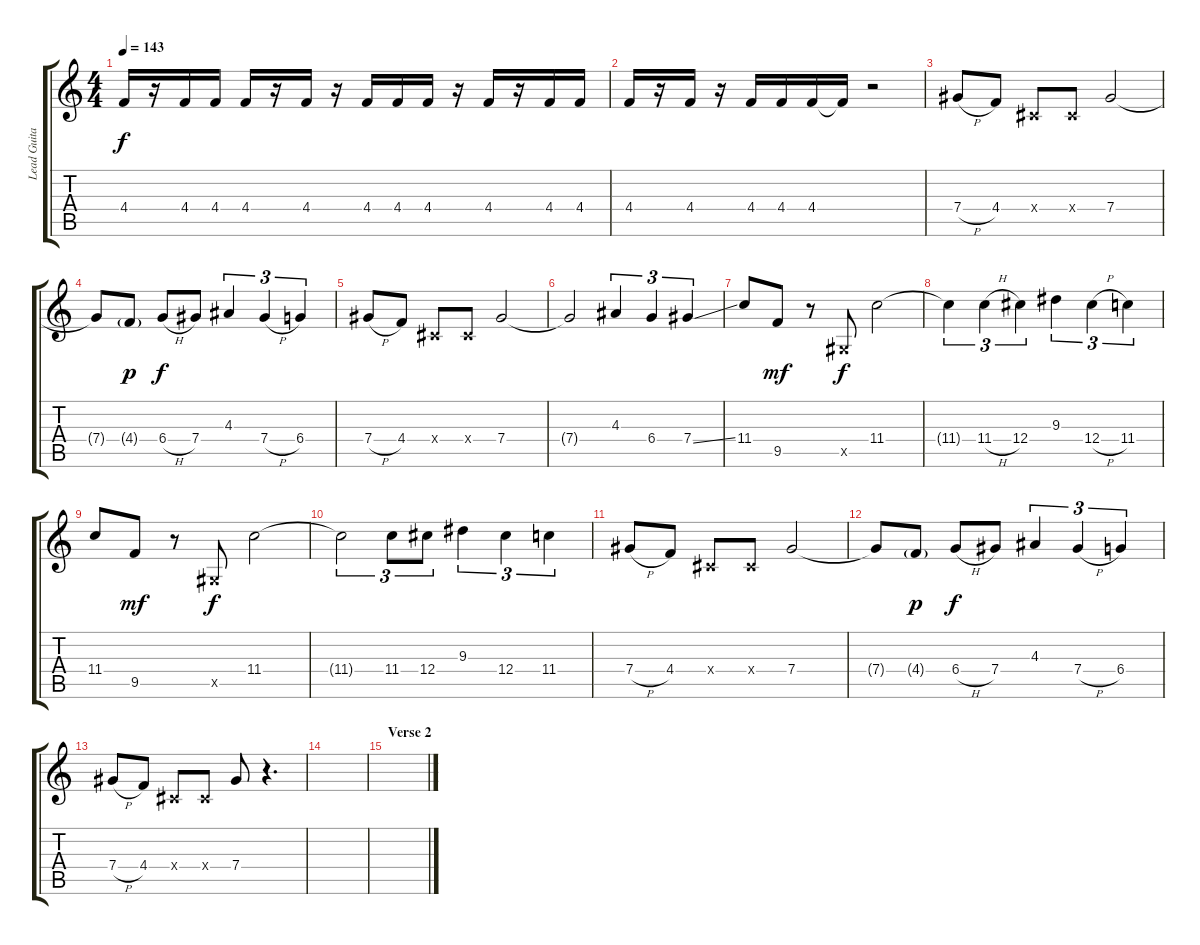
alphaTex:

\track ("Lead Guitar" "Lead Guita") {instrument distortionguitar}
\staff {score tabs}
\tuning (Eb4 Bb3 Gb3 Db3 Ab2 Eb2) {hide}
\ts (4 4)
\tempo 143
\clef g2
\ks c
4.4.16{dy f volume 10} r.16 4.4.16 4.4.16 4.4.16 r.16 4.4.16 r.16 4.4.16 4.4.16 4.4.16 r.16 4.4.16 r.16 4.4.16 4.4.16 |
4.4.16 r.16 4.4.16 r.16 4.4.16 4.4.16 4.4.16 4.4{t}.16 r.2 |
7.4{h}.8{volume 13} 4.4.8 0.4{x}.8 0.4{x}.8 7.4.2 |
7.4{t}.8 4.4{g}.8{dy p} 6.4{h}.8{dy f} 7.4.8 4.3.4{tu (3 2)} 7.4{h}.4{tu (3 2)} 6.4.4{tu (3 2)} |
7.4{h}.8 4.4.8 0.4{x}.8 0.4{x}.8 7.4.2 |
7.4{t}.2 4.3.4{tu (3 2)} 6.4.4{tu (3 2)} 7.4{ss}.4{tu (3 2)} |
11.4.8 9.5.8{dy mf} r.8 0.5{x}.8{dy f} 11.4.2 |
11.4{t}.4{tu (3 2)} 11.4{h}.4{tu (3 2)} 12.4.4{tu (3 2)} 9.3.4{tu (3 2)} 12.4{h}.4{tu (3 2)} 11.4.4{tu (3 2)} |
11.4.8 9.5.8{dy mf} r.8 0.5{x}.8{dy f} 11.4.2 |
11.4{t}.2{tu (3 2)} 11.4.8{tu (3 2)} 12.4.8{tu (3 2)} 9.3.4{tu (3 2)} 12.4.4{tu (3 2)} 11.4.4{tu (3 2)} |
7.4{h}.8 4.4.8 0.4{x}.8 0.4{x}.8 7.4.2 |
7.4{t}.8 4.4{g}.8{dy p} 6.4{h}.8{dy f} 7.4.8 4.3.4{tu (3 2)} 7.4{h}.4{tu (3 2)} 6.4.4{tu (3 2)} |
7.4{h}.8 4.4.8 0.4{x}.8 0.4{x}.8 7.4.8 r.4{d} |
|
\section ("" "Verse 2")
